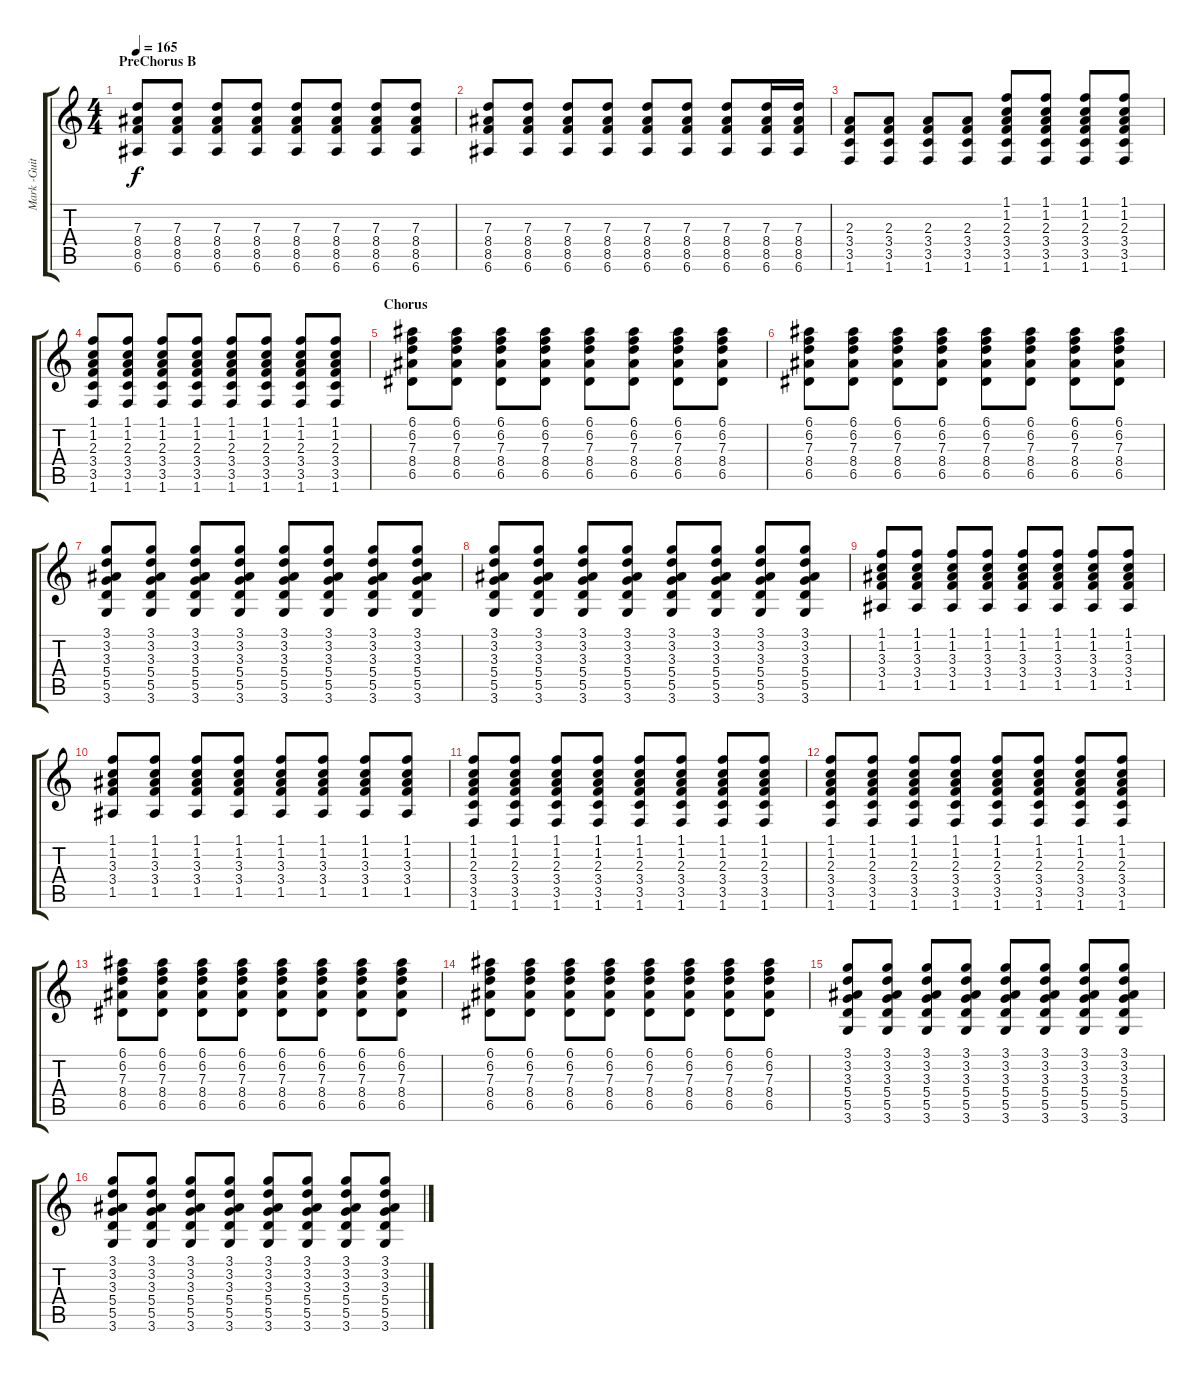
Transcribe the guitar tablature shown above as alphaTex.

\track ("Mark -Guitar" "Mark -Guit") {instrument distortionguitar}
\staff {score tabs}
\tuning (E4 B3 G3 D3 A2 E2) {hide}
\ts (4 4)
\section ("" "PreChorus B")
\tempo 165
\clef g2
\ks c
(7.3 8.4 8.5 6.6).8{dy f volume 12 balance 0 instrument distortionguitar} (7.3 8.4 8.5 6.6).8 (7.3 8.4 8.5 6.6).8 (7.3 8.4 8.5 6.6).8 (7.3 8.4 8.5 6.6).8 (7.3 8.4 8.5 6.6).8 (7.3 8.4 8.5 6.6).8 (7.3 8.4 8.5 6.6).8 |
(7.3 8.4 8.5 6.6).8 (7.3 8.4 8.5 6.6).8 (7.3 8.4 8.5 6.6).8 (7.3 8.4 8.5 6.6).8 (7.3 8.4 8.5 6.6).8 (7.3 8.4 8.5 6.6).8 (7.3 8.4 8.5 6.6).8 (7.3 8.4 8.5 6.6).16 (7.3 8.4 8.5 6.6).16 |
(2.3 3.4 3.5 1.6).8 (2.3 3.4 3.5 1.6).8 (2.3 3.4 3.5 1.6).8 (2.3 3.4 3.5 1.6).8 (1.1 1.2 2.3 3.4 3.5 1.6).8 (1.1 1.2 2.3 3.4 3.5 1.6).8 (1.1 1.2 2.3 3.4 3.5 1.6).8 (1.1 1.2 2.3 3.4 3.5 1.6).8 |
(1.1 1.2 2.3 3.4 3.5 1.6).8 (1.1 1.2 2.3 3.4 3.5 1.6).8 (1.1 1.2 2.3 3.4 3.5 1.6).8 (1.1 1.2 2.3 3.4 3.5 1.6).8 (1.1 1.2 2.3 3.4 3.5 1.6).8 (1.1 1.2 2.3 3.4 3.5 1.6).8 (1.1 1.2 2.3 3.4 3.5 1.6).8 (1.1 1.2 2.3 3.4 3.5 1.6).8 |
\section ("" "Chorus")
(6.1 6.2 7.3 8.4 6.5).8 (6.1 6.2 7.3 8.4 6.5).8 (6.1 6.2 7.3 8.4 6.5).8 (6.1 6.2 7.3 8.4 6.5).8 (6.1 6.2 7.3 8.4 6.5).8 (6.1 6.2 7.3 8.4 6.5).8 (6.1 6.2 7.3 8.4 6.5).8 (6.1 6.2 7.3 8.4 6.5).8 |
(6.1 6.2 7.3 8.4 6.5).8 (6.1 6.2 7.3 8.4 6.5).8 (6.1 6.2 7.3 8.4 6.5).8 (6.1 6.2 7.3 8.4 6.5).8 (6.1 6.2 7.3 8.4 6.5).8 (6.1 6.2 7.3 8.4 6.5).8 (6.1 6.2 7.3 8.4 6.5).8 (6.1 6.2 7.3 8.4 6.5).8 |
(3.1 3.2 3.3 5.4 5.5 3.6).8 (3.1 3.2 3.3 5.4 5.5 3.6).8 (3.1 3.2 3.3 5.4 5.5 3.6).8 (3.1 3.2 3.3 5.4 5.5 3.6).8 (3.1 3.2 3.3 5.4 5.5 3.6).8 (3.1 3.2 3.3 5.4 5.5 3.6).8 (3.1 3.2 3.3 5.4 5.5 3.6).8 (3.1 3.2 3.3 5.4 5.5 3.6).8 |
(3.1 3.2 3.3 5.4 5.5 3.6).8 (3.1 3.2 3.3 5.4 5.5 3.6).8 (3.1 3.2 3.3 5.4 5.5 3.6).8 (3.1 3.2 3.3 5.4 5.5 3.6).8 (3.1 3.2 3.3 5.4 5.5 3.6).8 (3.1 3.2 3.3 5.4 5.5 3.6).8 (3.1 3.2 3.3 5.4 5.5 3.6).8 (3.1 3.2 3.3 5.4 5.5 3.6).8 |
(1.1 1.2 3.3 3.4 1.5).8 (1.1 1.2 3.3 3.4 1.5).8 (1.1 1.2 3.3 3.4 1.5).8 (1.1 1.2 3.3 3.4 1.5).8 (1.1 1.2 3.3 3.4 1.5).8 (1.1 1.2 3.3 3.4 1.5).8 (1.1 1.2 3.3 3.4 1.5).8 (1.1 1.2 3.3 3.4 1.5).8 |
(1.1 1.2 3.3 3.4 1.5).8 (1.1 1.2 3.3 3.4 1.5).8 (1.1 1.2 3.3 3.4 1.5).8 (1.1 1.2 3.3 3.4 1.5).8 (1.1 1.2 3.3 3.4 1.5).8 (1.1 1.2 3.3 3.4 1.5).8 (1.1 1.2 3.3 3.4 1.5).8 (1.1 1.2 3.3 3.4 1.5).8 |
(1.1 1.2 2.3 3.4 3.5 1.6).8 (1.1 1.2 2.3 3.4 3.5 1.6).8 (1.1 1.2 2.3 3.4 3.5 1.6).8 (1.1 1.2 2.3 3.4 3.5 1.6).8 (1.1 1.2 2.3 3.4 3.5 1.6).8 (1.1 1.2 2.3 3.4 3.5 1.6).8 (1.1 1.2 2.3 3.4 3.5 1.6).8 (1.1 1.2 2.3 3.4 3.5 1.6).8 |
(1.1 1.2 2.3 3.4 3.5 1.6).8 (1.1 1.2 2.3 3.4 3.5 1.6).8 (1.1 1.2 2.3 3.4 3.5 1.6).8 (1.1 1.2 2.3 3.4 3.5 1.6).8 (1.1 1.2 2.3 3.4 3.5 1.6).8 (1.1 1.2 2.3 3.4 3.5 1.6).8 (1.1 1.2 2.3 3.4 3.5 1.6).8 (1.1 1.2 2.3 3.4 3.5 1.6).8 |
(6.1 6.2 7.3 8.4 6.5).8 (6.1 6.2 7.3 8.4 6.5).8 (6.1 6.2 7.3 8.4 6.5).8 (6.1 6.2 7.3 8.4 6.5).8 (6.1 6.2 7.3 8.4 6.5).8 (6.1 6.2 7.3 8.4 6.5).8 (6.1 6.2 7.3 8.4 6.5).8 (6.1 6.2 7.3 8.4 6.5).8 |
(6.1 6.2 7.3 8.4 6.5).8 (6.1 6.2 7.3 8.4 6.5).8 (6.1 6.2 7.3 8.4 6.5).8 (6.1 6.2 7.3 8.4 6.5).8 (6.1 6.2 7.3 8.4 6.5).8 (6.1 6.2 7.3 8.4 6.5).8 (6.1 6.2 7.3 8.4 6.5).8 (6.1 6.2 7.3 8.4 6.5).8 |
(3.1 3.2 3.3 5.4 5.5 3.6).8 (3.1 3.2 3.3 5.4 5.5 3.6).8 (3.1 3.2 3.3 5.4 5.5 3.6).8 (3.1 3.2 3.3 5.4 5.5 3.6).8 (3.1 3.2 3.3 5.4 5.5 3.6).8 (3.1 3.2 3.3 5.4 5.5 3.6).8 (3.1 3.2 3.3 5.4 5.5 3.6).8 (3.1 3.2 3.3 5.4 5.5 3.6).8 |
(3.1 3.2 3.3 5.4 5.5 3.6).8 (3.1 3.2 3.3 5.4 5.5 3.6).8 (3.1 3.2 3.3 5.4 5.5 3.6).8 (3.1 3.2 3.3 5.4 5.5 3.6).8 (3.1 3.2 3.3 5.4 5.5 3.6).8 (3.1 3.2 3.3 5.4 5.5 3.6).8 (3.1 3.2 3.3 5.4 5.5 3.6).8 (3.1 3.2 3.3 5.4 5.5 3.6).8
